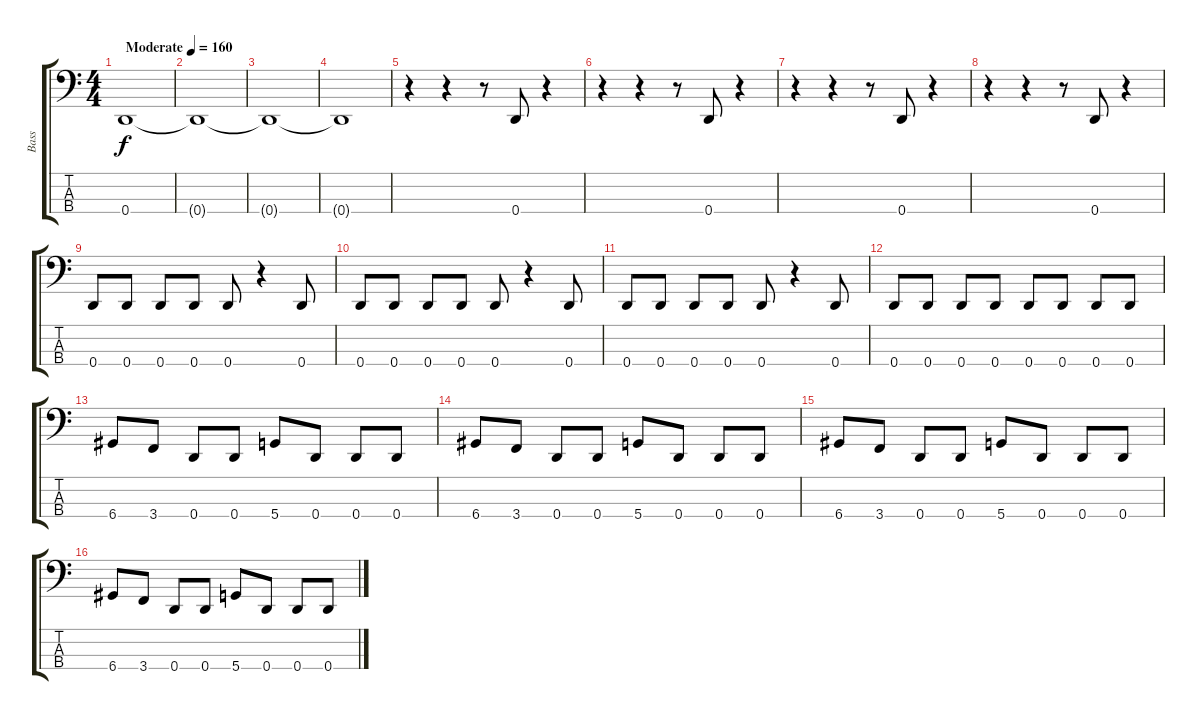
\track ("Bass" "Bass") {instrument electricbassfinger}
\staff {score tabs}
\tuning (F2 C2 G1 D1) {hide}
\ts (4 4)
\tempo (160 "Moderate")
\clef f4
\ks c
0.4.1{dy f instrument electricbassfinger} |
0.4{t}.1 |
0.4{t}.1 |
0.4{t}.1 |
r.4 r.4 r.8 0.4.8 r.4 |
r.4 r.4 r.8 0.4.8 r.4 |
r.4 r.4 r.8 0.4.8 r.4 |
r.4 r.4 r.8 0.4.8 r.4 |
0.4.8 0.4.8 0.4.8 0.4.8 0.4.8 r.4 0.4.8 |
0.4.8 0.4.8 0.4.8 0.4.8 0.4.8 r.4 0.4.8 |
0.4.8 0.4.8 0.4.8 0.4.8 0.4.8 r.4 0.4.8 |
0.4.8 0.4.8 0.4.8 0.4.8 0.4.8 0.4.8 0.4.8 0.4.8 |
6.4.8 3.4.8 0.4.8 0.4.8 5.4.8 0.4.8 0.4.8 0.4.8 |
6.4.8 3.4.8 0.4.8 0.4.8 5.4.8 0.4.8 0.4.8 0.4.8 |
6.4.8 3.4.8 0.4.8 0.4.8 5.4.8 0.4.8 0.4.8 0.4.8 |
6.4.8 3.4.8 0.4.8 0.4.8 5.4.8 0.4.8 0.4.8 0.4.8
